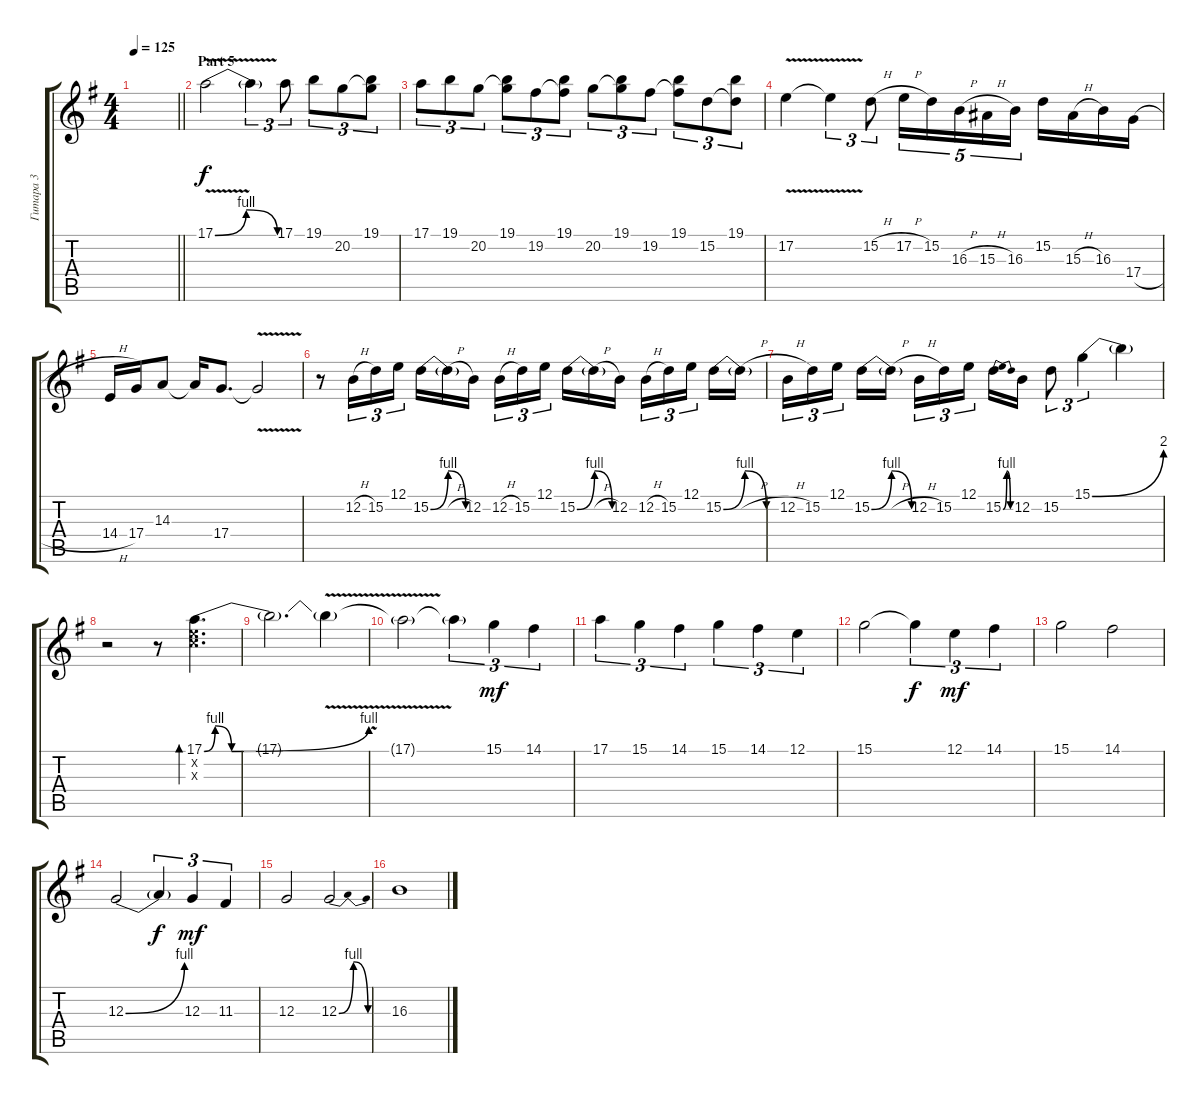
\track ("Гитара 3" "Гитара 3") {instrument pad3polysynth}
\staff {score tabs}
\tuning (E4 B3 G3 D3 A2 E2) {hide}
\ts (4 4)
\tempo 125
\clef g2
\barLineRight lightlight
\ks eminor
|
\section ("" "Part 5")
17.1{be (bendrelease 0 0 15 4 47 4 60 0) v}.2 17.1{t}.4{tu (3 2)} 17.1.8{tu (3 2)} 19.1.8{tu (3 2)} 20.2.8{tu (3 2)} (19.1 20.2{t}).8{tu (3 2)} |
17.1.8{tu (3 2)} 19.1.8{tu (3 2)} 20.2.8{tu (3 2)} (19.1 20.2{t}).8{tu (3 2)} 19.2.8{tu (3 2)} (19.1 19.2{t}).8{tu (3 2)} 20.2.8{tu (3 2)} (19.1 20.2{t}).8{tu (3 2)} 19.2.8{tu (3 2)} (19.1 19.2{t}).8{tu (3 2)} 15.2.8{tu (3 2)} (19.1 15.2{t}).8{tu (3 2)} |
17.2{v}.4 17.2{t}.4{tu (3 2)} 15.2{h}.8{tu (3 2)} 17.2{h}.16{tu (5 4)} 15.2.16{tu (5 4)} 16.3{h}.16{tu (5 4)} 15.3{h}.16{tu (5 4)} 16.3.16{tu (5 4)} 15.2.16 15.3{h}.16 16.3.16 17.4{h}.16 |
14.4{h}.16 17.4.16 14.3.8 14.3{t}.16 17.4.8{d} 17.4{v t}.2 |
r.8 12.2{h}.16{tu (3 2)} 15.2.16{tu (3 2)} 12.1.16{tu (3 2)} 15.2{be (bendrelease 0 0 20 4 39 4 60 0)}.16 15.2{h t}.16 12.2.16{beam splitsecondary} 12.2{h}.16{tu (3 2)} 15.2.16{tu (3 2)} 12.1.16{tu (3 2) beam splitsecondary} 15.2{be (bendrelease 0 0 20 4 39 4 60 0)}.16 15.2{h t}.16 12.2.16 12.2{h}.16{tu (3 2)} 15.2.16{tu (3 2)} 12.1.16{tu (3 2) beam splitsecondary} 15.2{be (bendrelease 0 0 20 4 39 4 60 0)}.16 15.2{h t}.16 |
12.2{h}.16{tu (3 2)} 15.2.16{tu (3 2)} 12.1.16{tu (3 2) beam splitsecondary} 15.2{be (bendrelease 0 0 20 4 39 4 60 0)}.16 15.2{h t}.16 12.2{h}.16{tu (3 2)} 15.2.16{tu (3 2)} 12.1.16{tu (3 2) beam splitsecondary} 15.2{be (bendrelease 0 0 20 4 39 4 60 0)}.16 12.2.16 15.2.8{tu (3 2)} 15.1{be (bend 0 0 60 8)}.4{tu (3 2)} 15.1{t}.4 |
r.2 r.8 (17.1{be (custom 0 0 4 4 10 0 60 4)} 17.2{x} 17.3{x}).4{d bd 60} |
17.1{t}.2{d} 17.1{v t}.4 |
17.1{t}.2 17.1{t}.4{tu (3 2)} 15.1.4{tu (3 2) dy mf} 14.1.4{tu (3 2)} |
17.1.4{tu (3 2)} 15.1.4{tu (3 2)} 14.1.4{tu (3 2)} 15.1.4{tu (3 2)} 14.1.4{tu (3 2)} 12.1.4{tu (3 2)} |
15.1.2 15.1{t}.4{tu (3 2) dy f} 12.1.4{tu (3 2) dy mf} 14.1.4{tu (3 2)} |
15.1.2 14.1.2 |
12.3{be (bend 0 0 60 4)}.2 12.3{t}.4{tu (3 2) dy f} 12.3.4{tu (3 2) dy mf} 11.3.4{tu (3 2)} |
12.3.2 12.3{be (bendrelease 0 0 15 4 44 4 60 0)}.2 |
16.3.1
